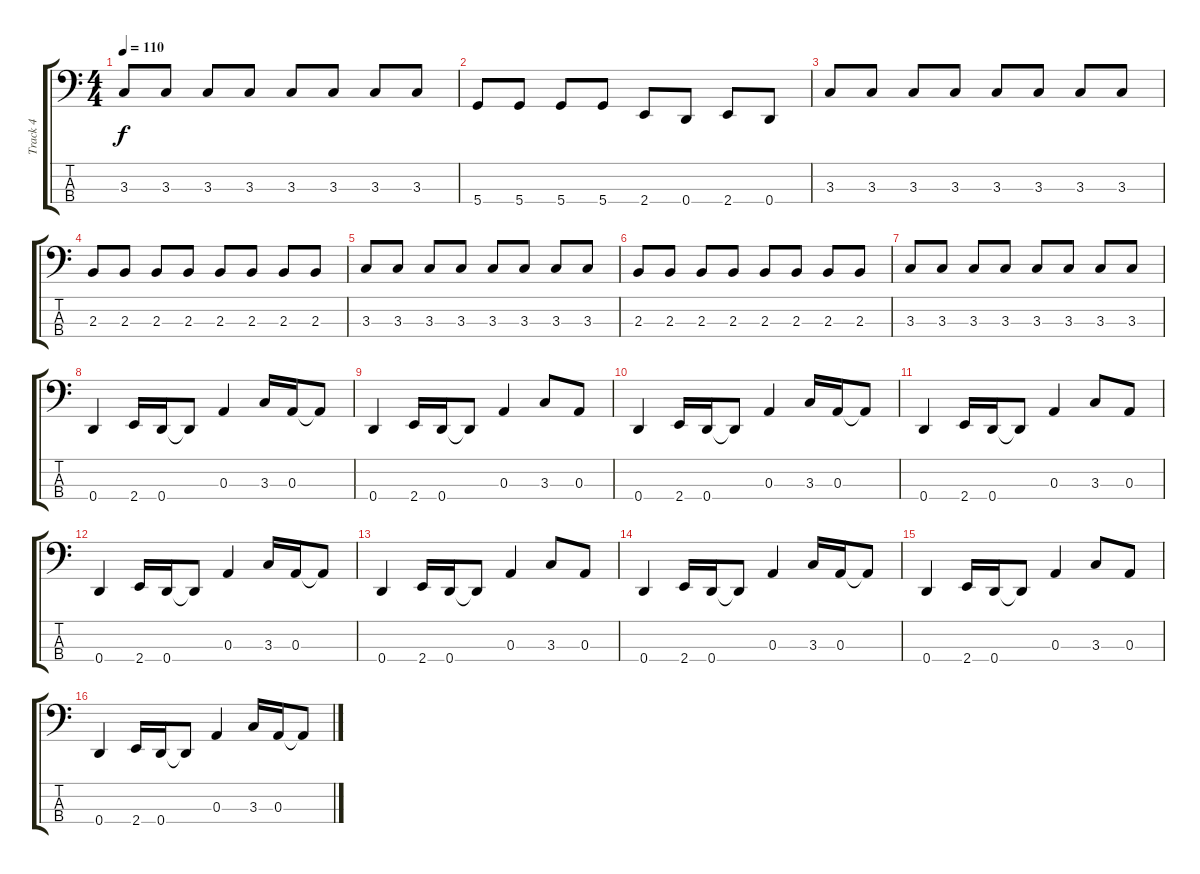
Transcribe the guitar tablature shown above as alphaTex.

\track ("Track 4" "Track 4") {instrument electricbassfinger}
\staff {score tabs}
\tuning (G2 D2 A1 D1) {hide}
\ts (4 4)
\tempo 110
\clef f4
\ks c
3.3.8{dy f} 3.3.8 3.3.8 3.3.8 3.3.8 3.3.8 3.3.8 3.3.8 |
5.4.8 5.4.8 5.4.8 5.4.8 2.4.8 0.4.8 2.4.8 0.4.8 |
3.3.8 3.3.8 3.3.8 3.3.8 3.3.8 3.3.8 3.3.8 3.3.8 |
2.3.8 2.3.8 2.3.8 2.3.8 2.3.8 2.3.8 2.3.8 2.3.8 |
3.3.8 3.3.8 3.3.8 3.3.8 3.3.8 3.3.8 3.3.8 3.3.8 |
2.3.8 2.3.8 2.3.8 2.3.8 2.3.8 2.3.8 2.3.8 2.3.8 |
3.3.8 3.3.8 3.3.8 3.3.8 3.3.8 3.3.8 3.3.8 3.3.8 |
0.4.4 2.4.16 0.4.16 0.4{t}.8 0.3.4 3.3.16 0.3.16 0.3{t}.8 |
0.4.4 2.4.16 0.4.16 0.4{t}.8 0.3.4 3.3.8 0.3.8 |
0.4.4 2.4.16 0.4.16 0.4{t}.8 0.3.4 3.3.16 0.3.16 0.3{t}.8 |
0.4.4 2.4.16 0.4.16 0.4{t}.8 0.3.4 3.3.8 0.3.8 |
0.4.4 2.4.16 0.4.16 0.4{t}.8 0.3.4 3.3.16 0.3.16 0.3{t}.8 |
0.4.4 2.4.16 0.4.16 0.4{t}.8 0.3.4 3.3.8 0.3.8 |
0.4.4 2.4.16 0.4.16 0.4{t}.8 0.3.4 3.3.16 0.3.16 0.3{t}.8 |
0.4.4 2.4.16 0.4.16 0.4{t}.8 0.3.4 3.3.8 0.3.8 |
0.4.4 2.4.16 0.4.16 0.4{t}.8 0.3.4 3.3.16 0.3.16 0.3{t}.8
